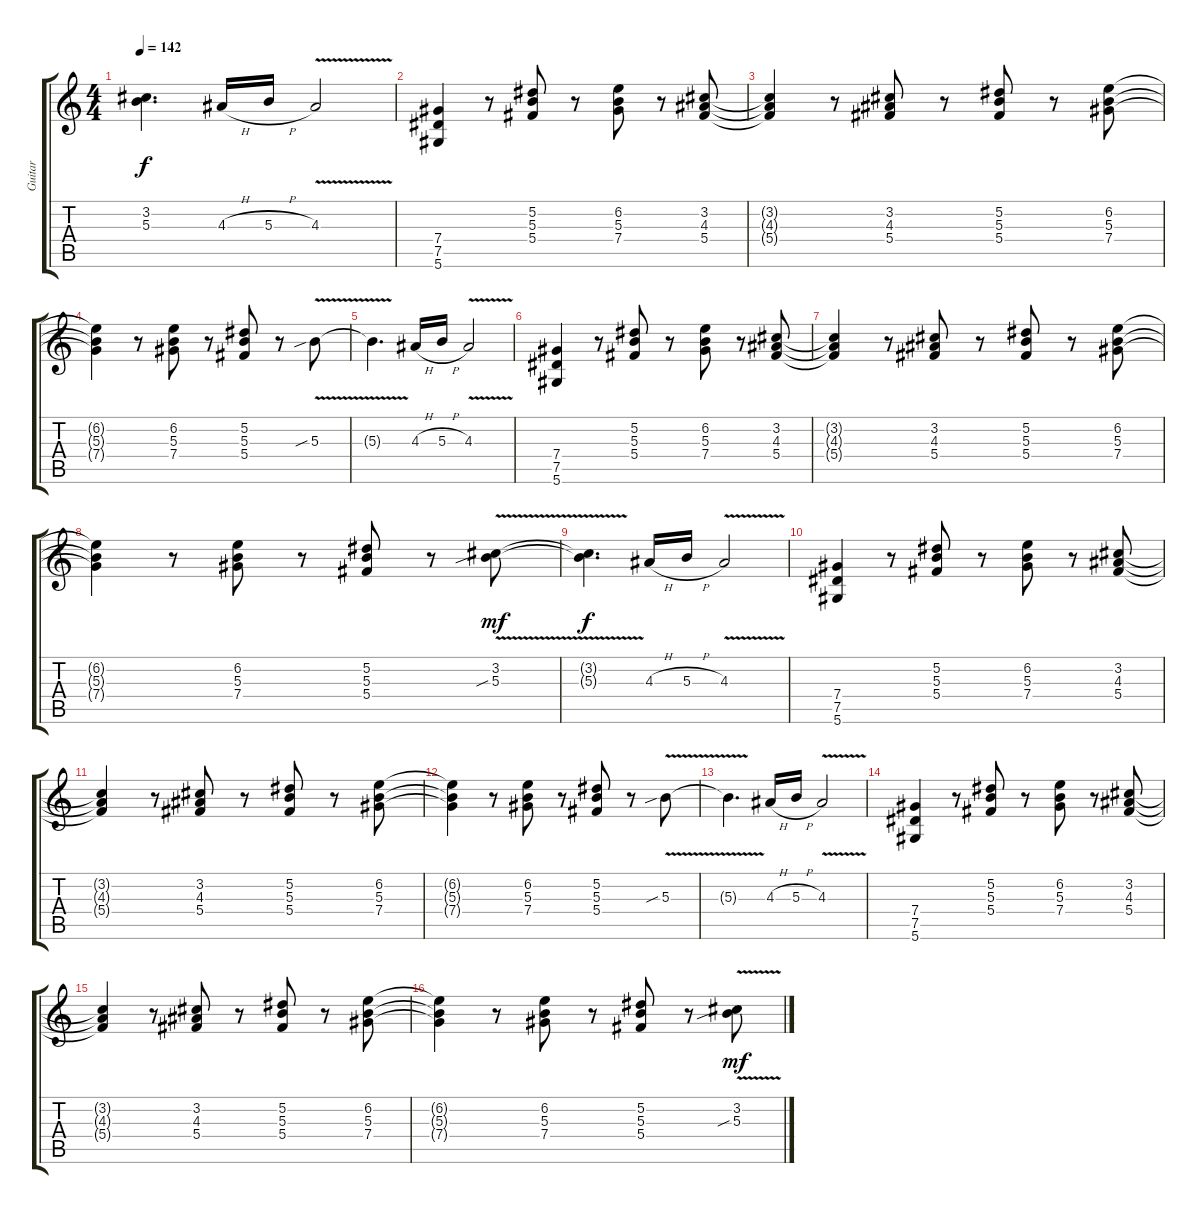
\track ("Guitar" "Guitar") {instrument distortionguitar}
\staff {score tabs}
\tuning (Eb4 Bb3 Gb3 Db3 Ab2 Eb2) {hide}
\ts (4 4)
\tempo 142
\clef g2
\ks c
(3.2{t} 5.3{t}).4{d dy f} 4.3{h}.16 5.3{h}.16 4.3{v}.2 |
(7.4 7.5 5.6).4 r.8 (5.2 5.3 5.4).8 r.8 (6.2 5.3 7.4).8 r.8 (3.2 4.3 5.4).8 |
(3.2{t} 4.3{t} 5.4{t}).4 r.8 (3.2 4.3 5.4).8 r.8 (5.2 5.3 5.4).8 r.8 (6.2 5.3 7.4).8 |
(6.2{t} 5.3{t} 7.4{t}).4 r.8 (6.2 5.3 7.4).8 r.8 (5.2 5.3 5.4).8 r.8 5.3{v sib}.8 |
5.3{t}.4{d} 4.3{h}.16 5.3{h}.16 4.3{v}.2 |
(7.4 7.5 5.6).4 r.8 (5.2 5.3 5.4).8 r.8 (6.2 5.3 7.4).8 r.8 (3.2 4.3 5.4).8 |
(3.2{t} 4.3{t} 5.4{t}).4 r.8 (3.2 4.3 5.4).8 r.8 (5.2 5.3 5.4).8 r.8 (6.2 5.3 7.4).8 |
(6.2{t} 5.3{t} 7.4{t}).4 r.8 (6.2 5.3 7.4).8 r.8 (5.2 5.3 5.4).8 r.8 (3.2 5.3{v sib}).8{dy mf} |
(3.2{t} 5.3{t}).4{d dy f} 4.3{h}.16 5.3{h}.16 4.3{v}.2 |
(7.4 7.5 5.6).4 r.8 (5.2 5.3 5.4).8 r.8 (6.2 5.3 7.4).8 r.8 (3.2 4.3 5.4).8 |
(3.2{t} 4.3{t} 5.4{t}).4 r.8 (3.2 4.3 5.4).8 r.8 (5.2 5.3 5.4).8 r.8 (6.2 5.3 7.4).8 |
(6.2{t} 5.3{t} 7.4{t}).4 r.8 (6.2 5.3 7.4).8 r.8 (5.2 5.3 5.4).8 r.8 5.3{v sib}.8 |
5.3{t}.4{d} 4.3{h}.16 5.3{h}.16 4.3{v}.2 |
(7.4 7.5 5.6).4 r.8 (5.2 5.3 5.4).8 r.8 (6.2 5.3 7.4).8 r.8 (3.2 4.3 5.4).8 |
(3.2{t} 4.3{t} 5.4{t}).4 r.8 (3.2 4.3 5.4).8 r.8 (5.2 5.3 5.4).8 r.8 (6.2 5.3 7.4).8 |
(6.2{t} 5.3{t} 7.4{t}).4{volume 0} r.8 (6.2 5.3 7.4).8 r.8 (5.2 5.3 5.4).8 r.8 (3.2 5.3{v sib}).8{dy mf}
